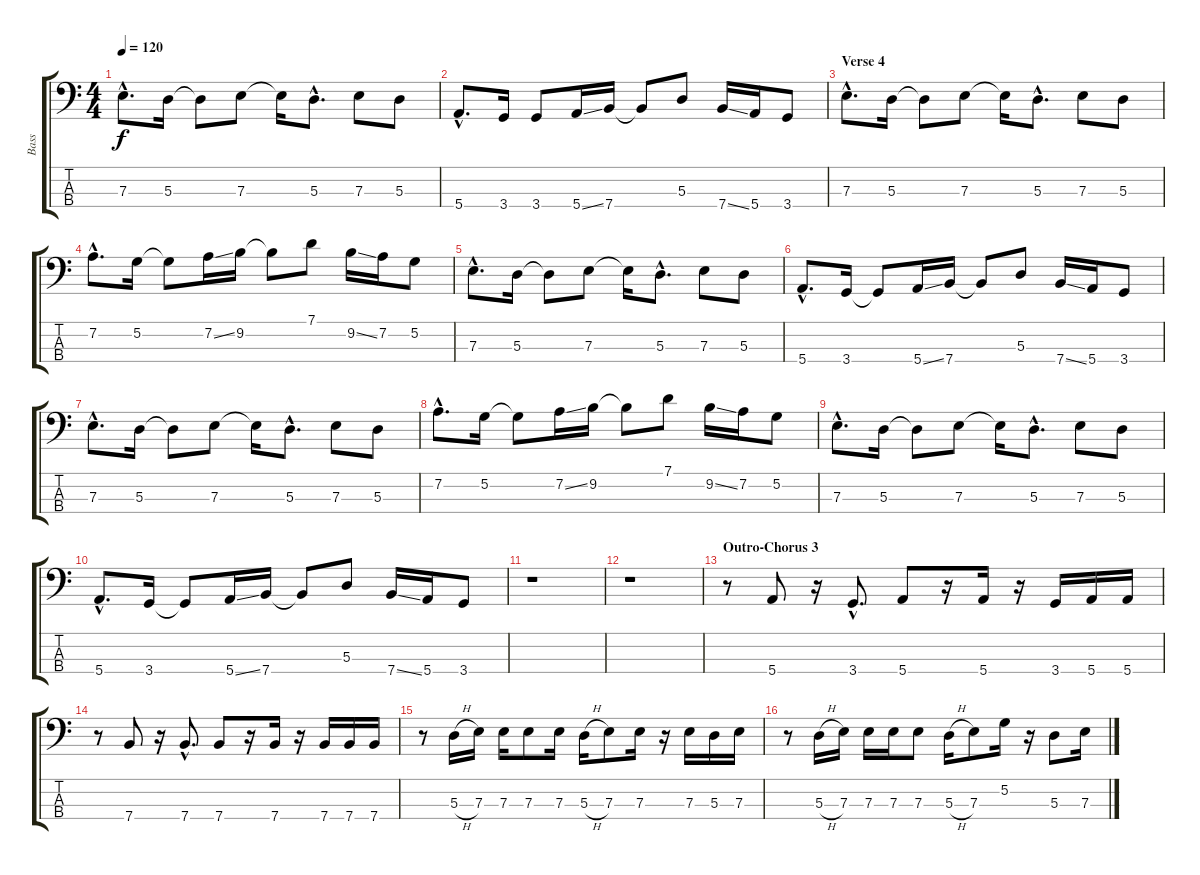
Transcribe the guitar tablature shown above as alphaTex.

\track ("Bass" "Bass") {instrument electricbassfinger}
\staff {score tabs}
\tuning (G2 D2 A1 E1) {hide}
\ts (4 4)
\tempo 120
\clef f4
\ks c
7.3{hac}.8{d dy f} 5.3.16 5.3{t}.8 7.3.8 7.3{t}.16 5.3{hac}.8{d} 7.3.8 5.3.8 |
5.4{hac}.8{d} 3.4.16 3.4.8 5.4{ss}.16 7.4.16 7.4{t}.8 5.3.8 7.4{ss}.16 5.4.16 3.4.8 |
\section ("" "Verse 4")
7.3{hac}.8{d} 5.3.16 5.3{t}.8 7.3.8 7.3{t}.16 5.3{hac}.8{d} 7.3.8 5.3.8 |
7.2{hac}.8{d} 5.2.16 5.2{t}.8 7.2{ss}.16 9.2.16 9.2{t}.8 7.1.8 9.2{ss}.16 7.2.16 5.2.8 |
7.3{hac}.8{d} 5.3.16 5.3{t}.8 7.3.8 7.3{t}.16 5.3{hac}.8{d} 7.3.8 5.3.8 |
5.4{hac}.8{d} 3.4.16 3.4{t}.8 5.4{ss}.16 7.4.16 7.4{t}.8 5.3.8 7.4{ss}.16 5.4.16 3.4.8 |
7.3{hac}.8{d} 5.3.16 5.3{t}.8 7.3.8 7.3{t}.16 5.3{hac}.8{d} 7.3.8 5.3.8 |
7.2{hac}.8{d} 5.2.16 5.2{t}.8 7.2{ss}.16 9.2.16 9.2{t}.8 7.1.8 9.2{ss}.16 7.2.16 5.2.8 |
7.3{hac}.8{d} 5.3.16 5.3{t}.8 7.3.8 7.3{t}.16 5.3{hac}.8{d} 7.3.8 5.3.8 |
5.4{hac}.8{d} 3.4.16 3.4{t}.8 5.4{ss}.16 7.4.16 7.4{t}.8 5.3.8 7.4{ss}.16 5.4.16 3.4.8 |
r.1 |
r.1 |
\section ("" "Outro-Chorus 3")
r.8 5.4.8 r.16 3.4{hac}.8{d} 5.4.8 r.16 5.4.16 r.16 3.4.16 5.4.16 5.4.16 |
r.8 7.4.8 r.16 7.4{hac}.8{d} 7.4.8 r.16 7.4.16 r.16 7.4.16 7.4.16 7.4.16 |
r.8 5.3{h}.16 7.3.16 7.3.16 7.3.8 7.3.16 5.3{h}.16 7.3.8 7.3.16 r.16 7.3.16 5.3.16 7.3.16 |
r.8 5.3{h}.16 7.3.16 7.3.16 7.3.16 7.3.8 5.3{h}.16 7.3.8 5.2.16 r.16 5.3.8 7.3.16
